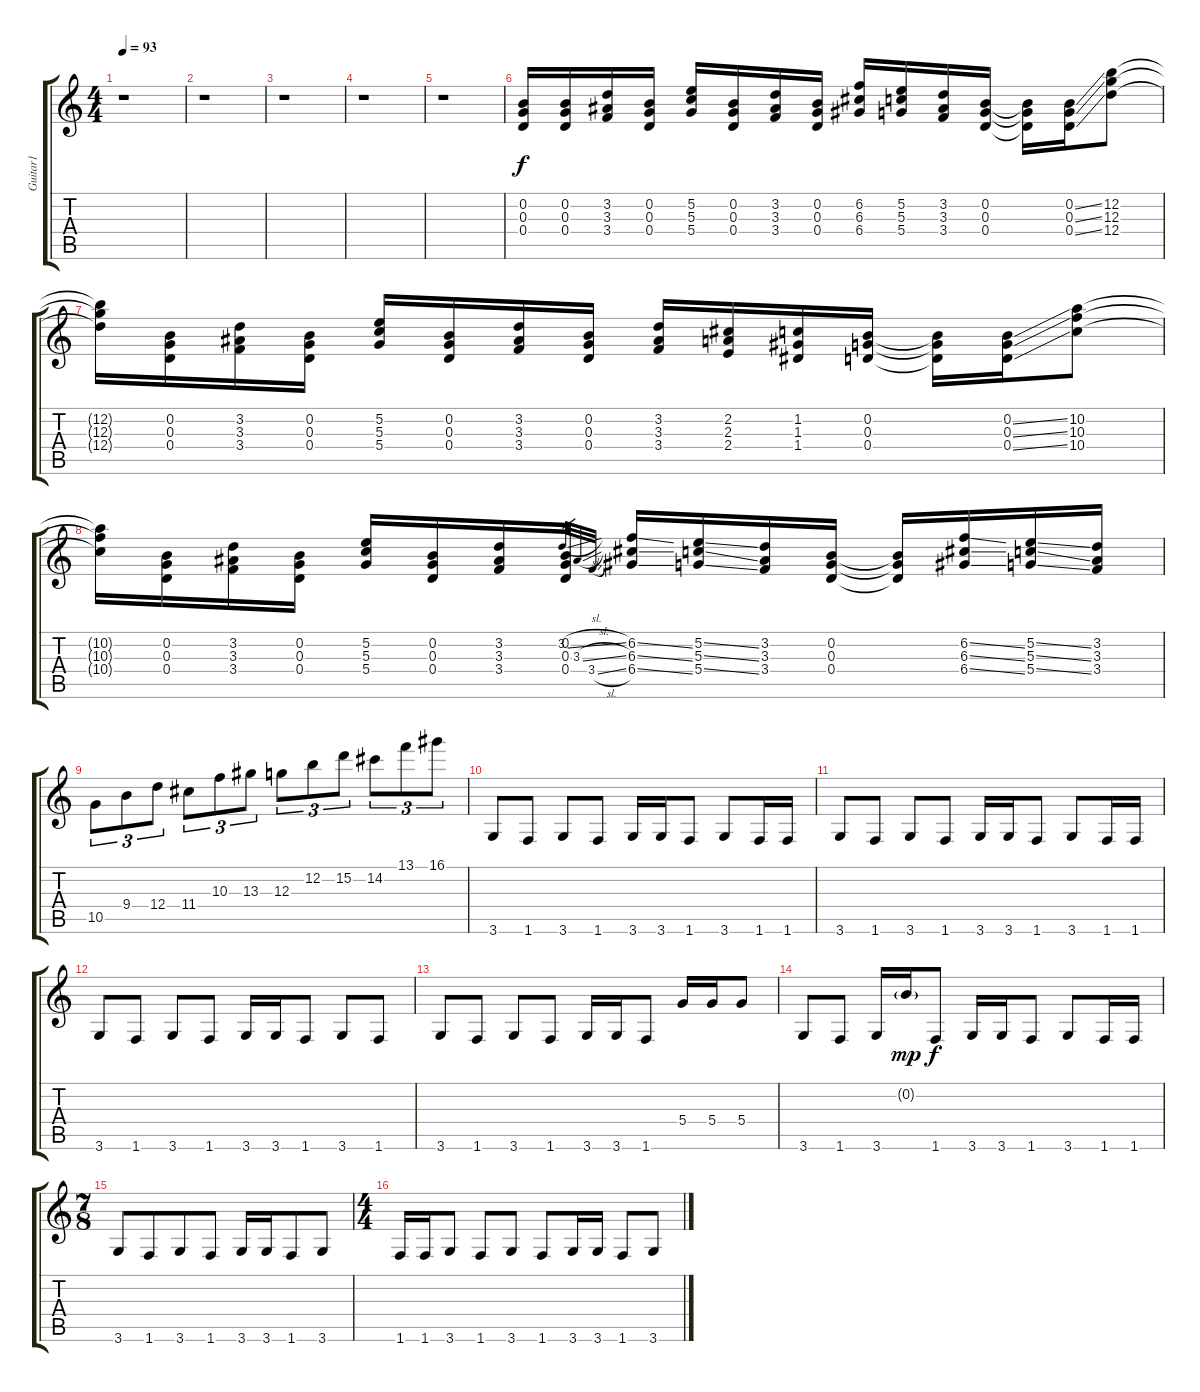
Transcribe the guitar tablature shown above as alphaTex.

\track ("Guitar1" "Guitar1") {instrument distortionguitar}
\staff {score tabs}
\tuning (E4 B3 G3 D3 A2 E2) {hide}
\ts (4 4)
\tempo 93
\clef g2
\ks c
r.1{dy f} |
r.1 |
r.1 |
r.1 |
r.1 |
(0.2 0.3 0.4).16 (0.2 0.3 0.4).16 (3.2 3.3 3.4).16 (0.2 0.3 0.4).16 (5.2 5.3 5.4).16 (0.2 0.3 0.4).16 (3.2 3.3 3.4).16 (0.2 0.3 0.4).16 (6.2 6.3 6.4).16 (5.2 5.3 5.4).16 (3.2 3.3 3.4).16 (0.2 0.3 0.4).16 (0.2{t} 0.3{t} 0.4{t}).16 (0.2{ss} 0.3{ss} 0.4{ss}).16 (12.2 12.3 12.4).8 |
(12.2{t} 12.3{t} 12.4{t}).16 (0.2 0.3 0.4).16 (3.2 3.3 3.4).16 (0.2 0.3 0.4).16 (5.2 5.3 5.4).16 (0.2 0.3 0.4).16 (3.2 3.3 3.4).16 (0.2 0.3 0.4).16 (3.2 3.3 3.4).16 (2.2 2.3 2.4).16 (1.2 1.3 1.4).16 (0.2 0.3 0.4).16 (0.2{t} 0.3{t} 0.4{t}).16 (0.2{ss} 0.3{ss} 0.4{ss}).16 (10.2 10.3 10.4).8 |
(10.2{t} 10.3{t} 10.4{t}).16 (0.2 0.3 0.4).16 (3.2 3.3 3.4).16 (0.2 0.3 0.4).16 (5.2 5.3 5.4).16 (0.2 0.3 0.4).16 (3.2 3.3 3.4).16 (0.2 0.3 0.4).16 3.2{sl}.32{gr} 3.3{sl}.32{gr} 3.4{sl}.32{gr} (6.2{ss} 6.3{ss} 6.4{ss}).16 (5.2{ss} 5.3{ss} 5.4{ss}).16 (3.2 3.3 3.4).16 (0.2 0.3 0.4).16 (0.2{t} 0.3{t} 0.4{t}).16 (6.2{ss} 6.3{ss} 6.4{ss}).16 (5.2{ss} 5.3{ss} 5.4{ss}).16 (3.2 3.3 3.4).16 |
10.5.8{tu (3 2)} 9.4.8{tu (3 2)} 12.4.8{tu (3 2)} 11.4.8{tu (3 2)} 10.3.8{tu (3 2)} 13.3.8{tu (3 2)} 12.3.8{tu (3 2)} 12.2.8{tu (3 2)} 15.2.8{tu (3 2)} 14.2.8{tu (3 2)} 13.1.8{tu (3 2)} 16.1.8{tu (3 2)} |
3.6.8 1.6.8 3.6.8 1.6.8 3.6.16 3.6.16 1.6.8 3.6.8 1.6.16 1.6.16 |
3.6.8 1.6.8 3.6.8 1.6.8 3.6.16 3.6.16 1.6.8 3.6.8 1.6.16 1.6.16 |
3.6.8 1.6.8 3.6.8 1.6.8 3.6.16 3.6.16 1.6.8 3.6.8 1.6.8 |
3.6.8 1.6.8 3.6.8 1.6.8 3.6.16 3.6.16 1.6.8 5.4.16 5.4.16 5.4.8 |
3.6.8 1.6.8 3.6.16 0.2{g}.16{dy mp} 1.6.8{dy f} 3.6.16 3.6.16 1.6.8 3.6.8 1.6.16 1.6.16 |
\ts (7 8)
3.6.8 1.6.8 3.6.8 1.6.8 3.6.16 3.6.16 1.6.8 3.6.8 |
\ts (4 4)
1.6.16 1.6.16 3.6.8 1.6.8 3.6.8 1.6.8 3.6.16 3.6.16 1.6.8 3.6.8
